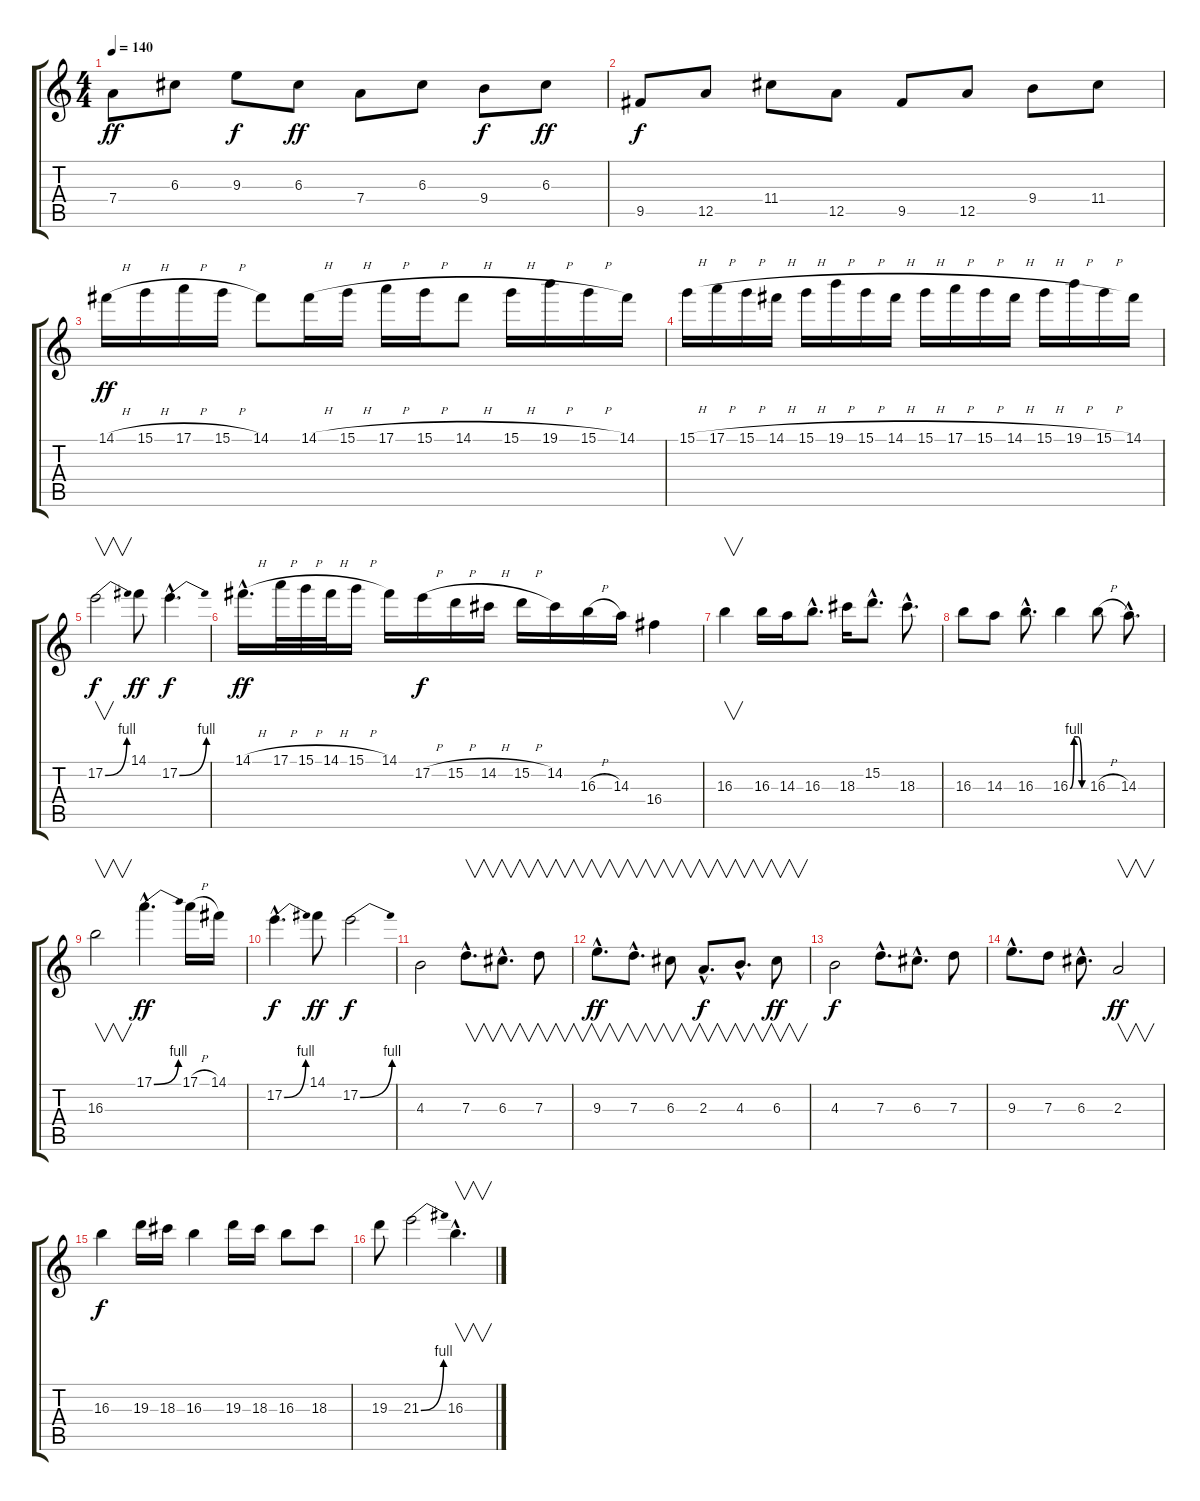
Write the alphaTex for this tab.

\track "" {instrument distortionguitar}
\staff {score tabs}
\tuning (E4 B3 G3 D3 A2 E2) {hide}
\ts (4 4)
\tempo 140
\clef g2
\ks c
7.4.8{dy ff} 6.3.8 9.3.8{dy f} 6.3.8{dy ff} 7.4.8 6.3.8 9.4.8{dy f} 6.3.8{dy ff} |
9.5.8{dy f} 12.5.8 11.4.8 12.5.8 9.5.8 12.5.8 9.4.8 11.4.8 |
14.1{h}.16{dy ff} 15.1{h}.16 17.1{h}.16 15.1{h}.16 14.1.8 14.1{h}.16 15.1{h}.16 17.1{h}.16 15.1{h}.16 14.1{h}.8 15.1{h}.16 19.1{h}.16 15.1{h}.16 14.1.16 |
15.1{h}.16 17.1{h}.16 15.1{h}.16 14.1{h}.16 15.1{h}.16 19.1{h}.16 15.1{h}.16 14.1{h}.16 15.1{h}.16 17.1{h}.16 15.1{h}.16 14.1{h}.16 15.1{h}.16 19.1{h}.16 15.1{h}.16 14.1.16 |
17.2{be (bend 0 0 60 4)}.2{v dy f} 14.1.8{dy ff} 17.2{be (bend 0 0 60 4) hac}.4{d dy f} |
14.1{h hac}.16{d dy ff} 17.1{h}.32 15.1{h}.32 14.1{h}.32 15.1{h}.16 14.1.16 17.2{h}.16{dy f} 15.2{h}.16 14.2{h}.16 15.2{h}.16 14.2.16 16.3{h}.16 14.3.16 16.4.4 |
16.3.4{v} 16.3.16 14.3.16 16.3{hac}.8{d} 18.3.16 15.2{hac}.8{d} 18.3{hac}.8{d} |
16.3.8 14.3.8 16.3{hac}.8{d} 16.3{be (custom 0 0 15 4 30 4 45 0 60 0)}.4 16.3{h}.8 14.3{hac}.8{d} |
16.3.2{v} 17.1{be (bend 0 0 60 4) hac}.4{d dy ff} 17.1{h}.16 14.1.16 |
17.2{be (bend 0 0 60 4) hac}.4{d dy f} 14.1.8{dy ff} 17.2{be (bend 0 0 60 4)}.2{dy f} |
4.3.2 7.3{hac}.8{v d} 6.3{hac}.8{v d} 7.3.8{v} |
9.3{hac}.8{v d dy ff} 7.3{hac}.8{v d} 6.3.8{v} 2.3{hac}.8{v d dy f} 4.3{hac}.8{v d} 6.3.8{v dy ff} |
4.3.2{dy f} 7.3{hac}.8{d} 6.3{hac}.8{d} 7.3.8 |
9.3{hac}.8{d} 7.3.8 6.3{hac}.8{d} 2.3.2{v dy ff} |
16.3.4{dy f} 19.3.16 18.3.16 16.3.4 19.3.16 18.3.16 16.3.8 18.3.8 |
19.3.8 21.3{be (bend 0 0 60 4)}.2 16.3{hac}.4{v d}
